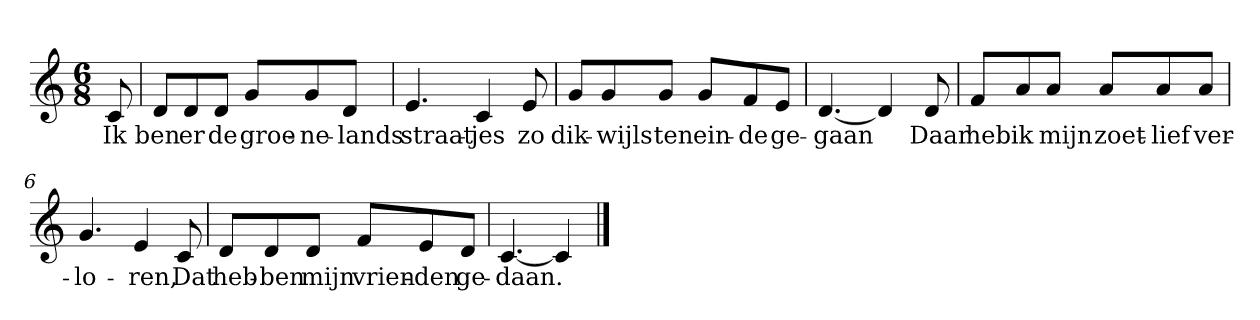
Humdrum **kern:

**kern	**text
*part1	*part1
*staff1	*staff1
*clefG2	*
*k[]	*
*C:	*
*M6/8	*
*MM120	*
=	=
8c	Ik
=1	=1
8d/L	ben
8d/	er
8d/J	de
8g/L	groe-
8g/	-ne-
8d/J	-lands
=2	=2
4.e	straat-
4c	-jes
8e	zo
=3	=3
8g/L	dik-
8g/	-wijls
8g/J	ten
8g/L	ein-
8f/	-de
8e/J	ge-
=4	=4
[4.d	-gaan
4d]	.
8d	Daar
=5	=5
8f/L	heb
8a/	ik
8a/J	mijn
8a/L	zoet-
8a/	-lief
8a/J	ver-
=6	=6
4.g	-lo-
4e	-ren,
8c	Dat
=7	=7
8d/L	heb-
8d/	-ben
8d/J	mijn
8f/L	vrien-
8e/	-den
8d/J	ge-
=8	=8
[4.c	-daan.
4c]	.
==	==
*-	*-
